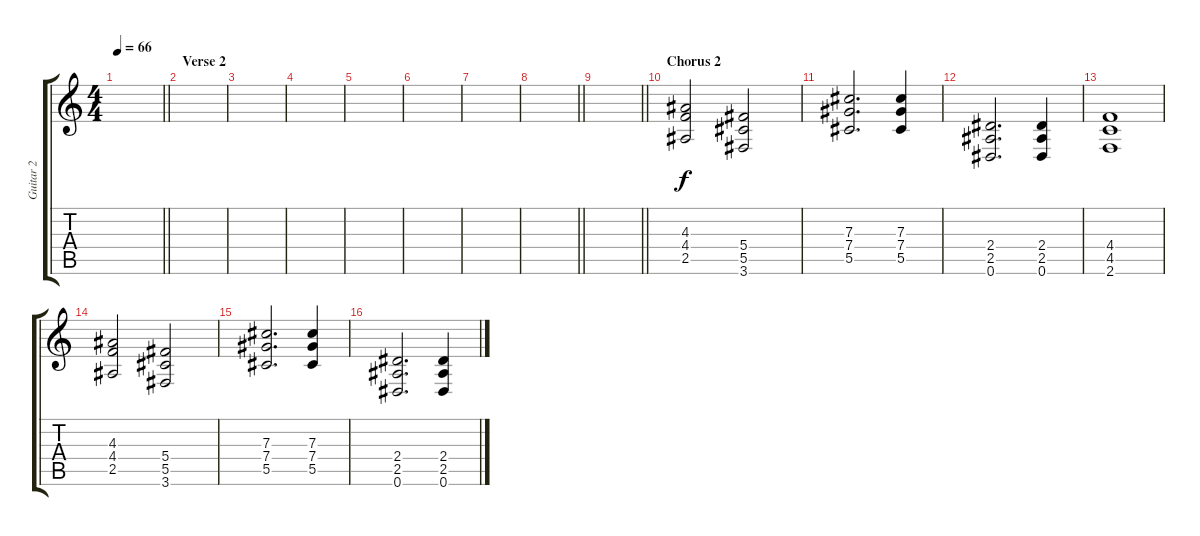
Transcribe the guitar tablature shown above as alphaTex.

\track ("Guitar 2" "Guitar 2") {instrument overdrivenguitar}
\staff {score tabs}
\tuning (Eb4 Bb3 Gb3 Db3 Ab2 Eb2) {hide}
\ts (4 4)
\tempo 66
\clef g2
\barLineRight lightlight
\ks c
|
\section ("" "Verse 2")
|
|
|
|
|
|
\barLineRight lightlight
|
\barLineRight lightlight
|
\section ("" "Chorus 2")
(4.3 4.4 2.5).2{volume 11} (5.4 5.5 3.6).2 |
(7.3 7.4 5.5).2{d} (7.3 7.4 5.5).4 |
(2.4 2.5 0.6).2{d} (2.4 2.5 0.6).4 |
(4.4 4.5 2.6).1 |
(4.3 4.4 2.5).2 (5.4 5.5 3.6).2 |
(7.3 7.4 5.5).2{d} (7.3 7.4 5.5).4 |
(2.4 2.5 0.6).2{d} (2.4 2.5 0.6).4
